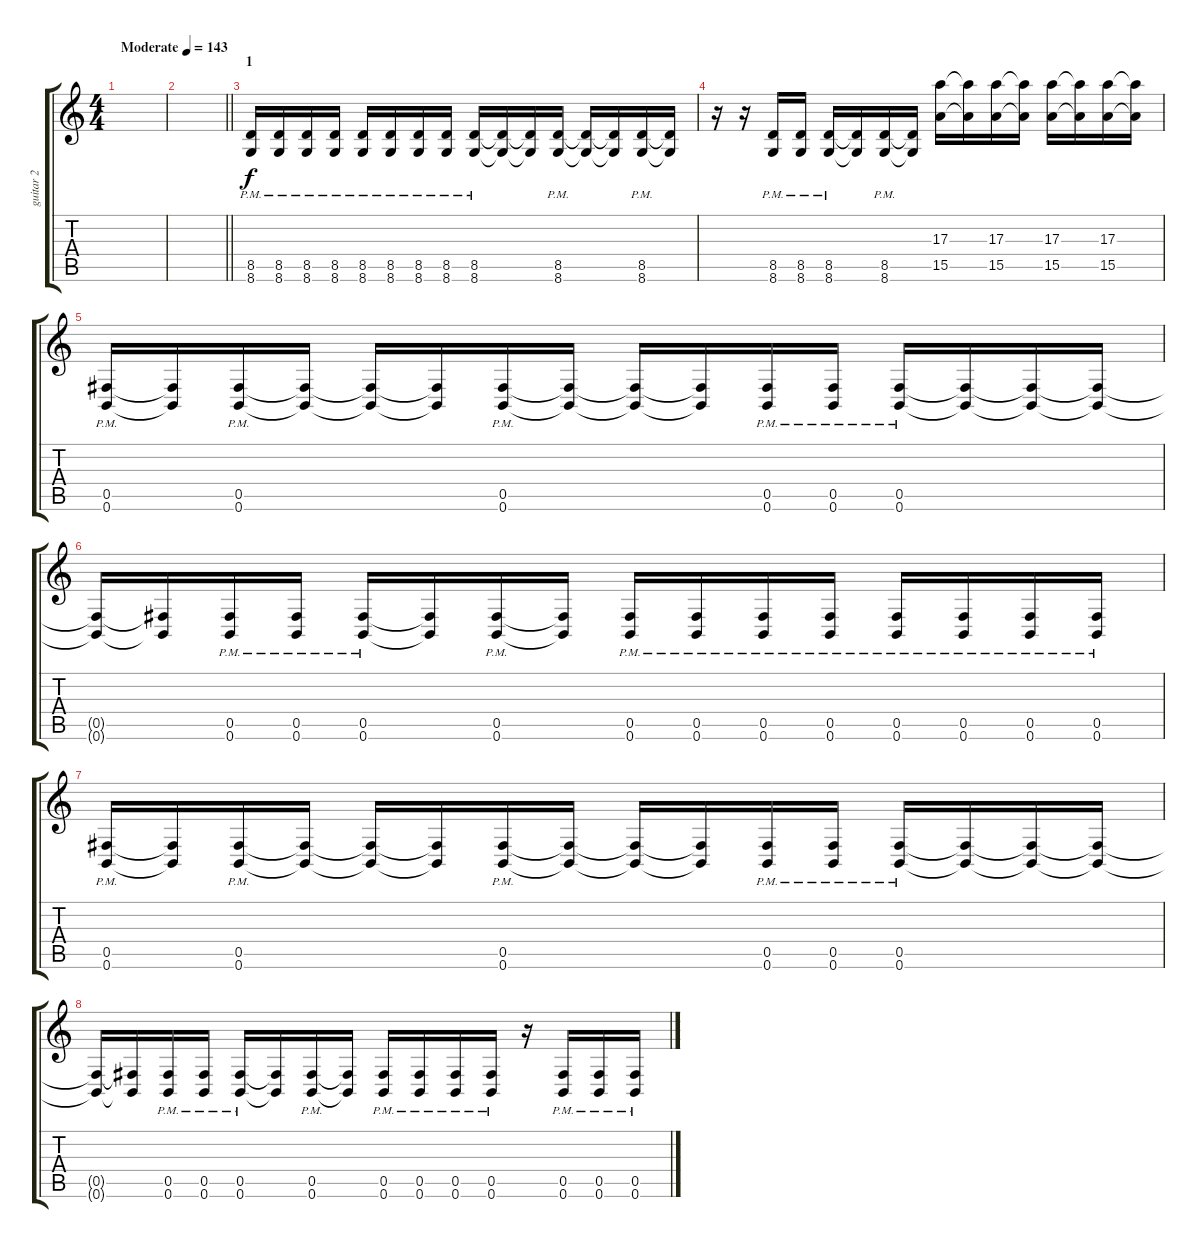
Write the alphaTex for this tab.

\track ("guitar 2" "guitar 2") {instrument distortionguitar}
\staff {score tabs}
\tuning (Db4 Ab3 E3 B2 Gb2 B1) {hide}
\ts (4 4)
\tempo (143 "Moderate")
\clef g2
\ks c
|
\barLineRight lightlight
|
\section ("" "1")
(8.5 8.6{pm}).16 (8.5 8.6{pm}).16 (8.5 8.6{pm}).16 (8.5 8.6{pm}).16 (8.5 8.6{pm}).16 (8.5 8.6{pm}).16 (8.5 8.6{pm}).16 (8.5 8.6{pm}).16 (8.5 8.6{pm}).16 (8.5{t} 8.6{t}).16 (8.5{t} 8.6{t}).16 (8.5 8.6{pm}).16 (8.5{t} 8.6{t}).16 (8.5{t} 8.6{t}).16 (8.5 8.6{pm}).16 (8.5{t} 8.6{t}).16 |
r.16 r.16 (8.5 8.6{pm}).16 (8.5 8.6{pm}).16 (8.5 8.6{pm}).16 (8.5{t} 8.6{t}).16 (8.5 8.6{pm}).16 (8.5{t} 8.6{t}).16 (17.3 15.5).16 (17.3{t} 15.5{t}).16 (17.3 15.5).16 (17.3{t} 15.5{t}).16 (17.3 15.5).16 (17.3{t} 15.5{t}).16 (17.3 15.5).16 (17.3{t} 15.5{t}).16 |
(0.5 0.6{pm}).16 (0.5{t} 0.6{t}).16 (0.5 0.6{pm}).16 (0.5{t} 0.6{t}).16 (0.5{t} 0.6{t}).16 (0.5{t} 0.6{t}).16 (0.5 0.6{pm}).16 (0.5{t} 0.6{t}).16 (0.5{t} 0.6{t}).16 (0.5{t} 0.6{t}).16 (0.5 0.6{pm}).16 (0.5 0.6{pm}).16 (0.5 0.6{pm}).16 (0.5{t} 0.6{t}).16 (0.5{t} 0.6{t}).16 (0.5{t} 0.6{t}).16 |
(0.5{t} 0.6{t}).16 (0.5{t} 0.6{t}).16 (0.5 0.6{pm}).16 (0.5 0.6{pm}).16 (0.5 0.6{pm}).16 (0.5{t} 0.6{t}).16 (0.5 0.6{pm}).16 (0.5{t} 0.6{t}).16 (0.5 0.6{pm}).16 (0.5 0.6{pm}).16 (0.5 0.6{pm}).16 (0.5 0.6{pm}).16 (0.5 0.6{pm}).16 (0.5 0.6{pm}).16 (0.5 0.6{pm}).16 (0.5 0.6{pm}).16 |
(0.5 0.6{pm}).16 (0.5{t} 0.6{t}).16 (0.5 0.6{pm}).16 (0.5{t} 0.6{t}).16 (0.5{t} 0.6{t}).16 (0.5{t} 0.6{t}).16 (0.5 0.6{pm}).16 (0.5{t} 0.6{t}).16 (0.5{t} 0.6{t}).16 (0.5{t} 0.6{t}).16 (0.5 0.6{pm}).16 (0.5 0.6{pm}).16 (0.5 0.6{pm}).16 (0.5{t} 0.6{t}).16 (0.5{t} 0.6{t}).16 (0.5{t} 0.6{t}).16 |
(0.5{t} 0.6{t}).16 (0.5{t} 0.6{t}).16 (0.5 0.6{pm}).16 (0.5 0.6{pm}).16 (0.5 0.6{pm}).16 (0.5{t} 0.6{t}).16 (0.5 0.6{pm}).16 (0.5{t} 0.6{t}).16 (0.5 0.6{pm}).16 (0.5 0.6{pm}).16 (0.5 0.6{pm}).16 (0.5 0.6{pm}).16 r.16 (0.5 0.6{pm}).16 (0.5 0.6{pm}).16 (0.5 0.6{pm}).16
